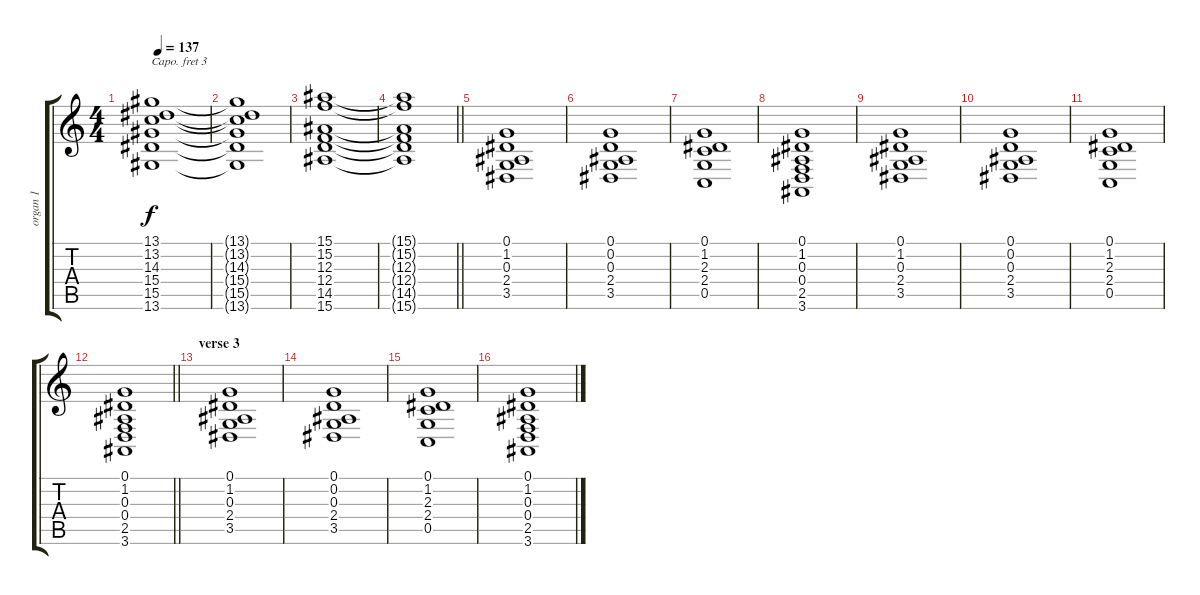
\track ("organ 1" "organ 1") {instrument drawbarorgan}
\staff {score tabs}
\capo 3
\tuning (E4 B3 G3 D3 A2 E2) {hide}
\ts (4 4)
\tempo 137
\clef g2
\ks c
(13.1 13.2 14.3 15.4 15.5 13.6).1{dy f} |
(13.1{t} 13.2{t} 14.3{t} 15.4{t} 15.5{t} 13.6{t}).1 |
(15.1 15.2 12.3 12.4 14.5 15.6).1 |
\barLineRight lightlight
(15.1{t} 15.2{t} 12.3{t} 12.4{t} 14.5{t} 15.6{t}).1 |
(0.1 1.2 0.3 2.4 3.5).1{volume 6 balance 8 instrument drawbarorgan} |
(0.1 0.2 0.3 2.4 3.5).1 |
(0.1 1.2 2.3 2.4 0.5).1 |
(0.1 1.2 0.3 0.4 2.5 3.6).1 |
(0.1 1.2 0.3 2.4 3.5).1 |
(0.1 0.2 0.3 2.4 3.5).1 |
(0.1 1.2 2.3 2.4 0.5).1 |
\barLineRight lightlight
(0.1 1.2 0.3 0.4 2.5 3.6).1 |
\section ("" "verse 3")
(0.1 1.2 0.3 2.4 3.5).1{volume 7} |
(0.1 0.2 0.3 2.4 3.5).1 |
(0.1 1.2 2.3 2.4 0.5).1 |
(0.1 1.2 0.3 0.4 2.5 3.6).1
